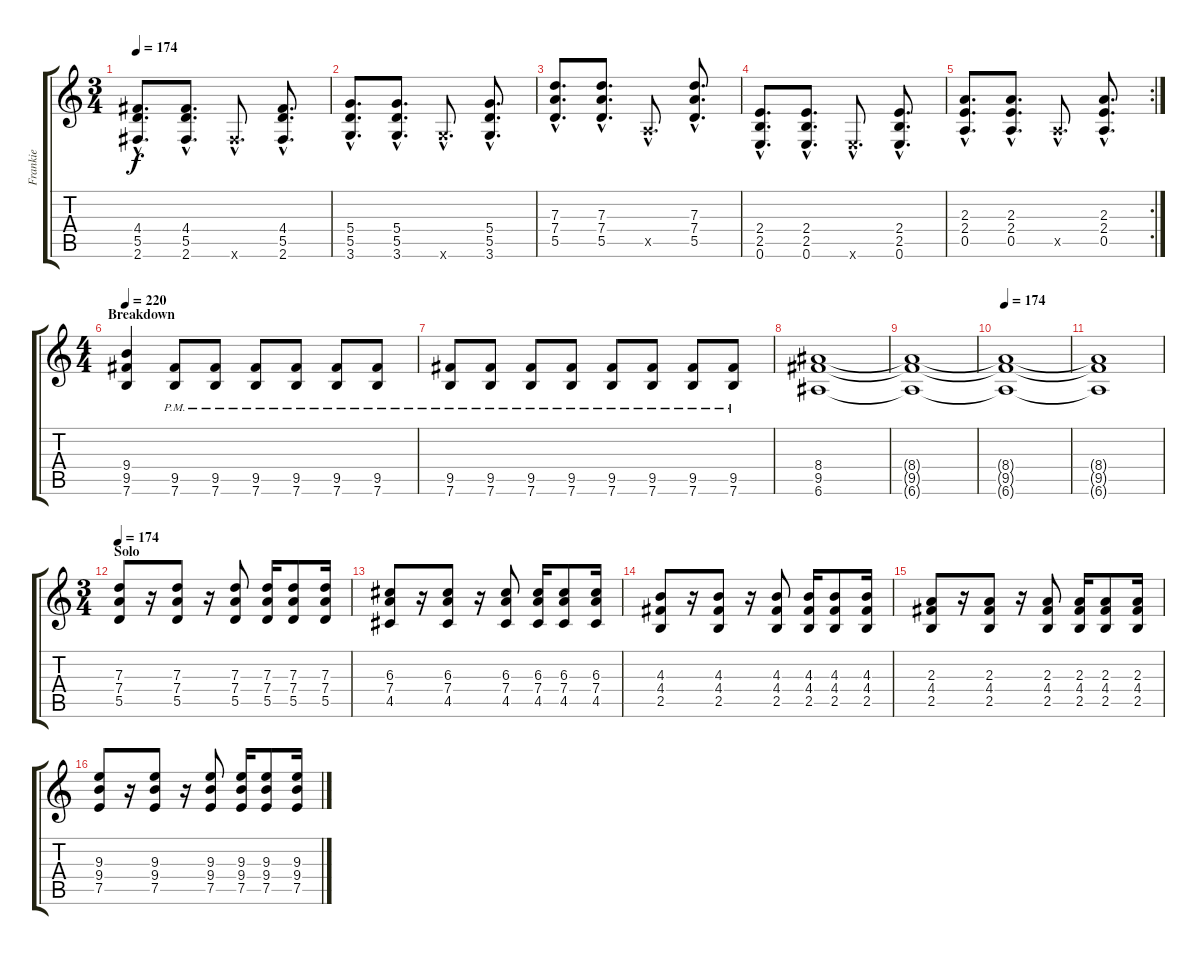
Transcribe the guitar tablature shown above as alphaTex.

\track ("Frankie" "Frankie") {instrument distortionguitar}
\staff {score tabs}
\tuning (E4 B3 G3 D3 A2 E2) {hide}
\ts (3 4)
\tempo 174
\clef g2
\ks c
(4.4{hac} 5.5{hac} 2.6{hac}).8{d dy f} (4.4{hac} 5.5{hac} 2.6{hac}).8{d} 2.6{hac x}.8{d} (4.4{hac} 5.5{hac} 2.6{hac}).8{d} |
(5.4{hac} 5.5{hac} 3.6{hac}).8{d} (5.4{hac} 5.5{hac} 3.6{hac}).8{d} 3.6{hac x}.8{d} (5.4{hac} 5.5{hac} 3.6{hac}).8{d} |
(7.3{hac} 7.4{hac} 5.5{hac}).8{d} (7.3{hac} 7.4{hac} 5.5{hac}).8{d} 0.5{hac x}.8{d} (7.3{hac} 7.4{hac} 5.5{hac}).8{d} |
(2.4{hac} 2.5{hac} 0.6{hac}).8{d} (2.4{hac} 2.5{hac} 0.6{hac}).8{d} 0.6{hac x}.8{d} (2.4{hac} 2.5{hac} 0.6{hac}).8{d} |
\rc 2
(2.3{hac} 2.4{hac} 0.5{hac}).8{d} (2.3{hac} 2.4{hac} 0.5{hac}).8{d} 0.5{hac x}.8{d} (2.3{hac} 2.4{hac} 0.5{hac}).8{d} |
\ts (4 4)
\section ("" "Breakdown")
\tempo 220
(9.4 9.5 7.6).4 (9.5{pm} 7.6{pm}).8 (9.5{pm} 7.6{pm}).8 (9.5{pm} 7.6{pm}).8 (9.5{pm} 7.6{pm}).8 (9.5{pm} 7.6{pm}).8 (9.5{pm} 7.6{pm}).8 |
(9.5{pm} 7.6{pm}).8 (9.5{pm} 7.6{pm}).8 (9.5{pm} 7.6{pm}).8 (9.5{pm} 7.6{pm}).8 (9.5{pm} 7.6{pm}).8 (9.5{pm} 7.6{pm}).8 (9.5{pm} 7.6{pm}).8 (9.5{pm} 7.6{pm}).8 |
(8.4 9.5 6.6).1 |
(8.4{t} 9.5{t} 6.6{t}).1 |
\tempo 174
(8.4{t} 9.5{t} 6.6{t}).1 |
(8.4{t} 9.5{t} 6.6{t}).1 |
\ts (3 4)
\section ("" "Solo")
\tempo 174
(7.3 7.4 5.5).8 r.16 (7.3 7.4 5.5).8 r.16 (7.3 7.4 5.5).8 (7.3 7.4 5.5).16 (7.3 7.4 5.5).8 (7.3 7.4 5.5).16 |
(6.3 7.4 4.5).8 r.16 (6.3 7.4 4.5).8 r.16 (6.3 7.4 4.5).8 (6.3 7.4 4.5).16 (6.3 7.4 4.5).8 (6.3 7.4 4.5).16 |
(4.3 4.4 2.5).8 r.16 (4.3 4.4 2.5).8 r.16 (4.3 4.4 2.5).8 (4.3 4.4 2.5).16 (4.3 4.4 2.5).8 (4.3 4.4 2.5).16 |
(2.3 4.4 2.5).8 r.16 (2.3 4.4 2.5).8 r.16 (2.3 4.4 2.5).8 (2.3 4.4 2.5).16 (2.3 4.4 2.5).8 (2.3 4.4 2.5).16 |
(9.3 9.4 7.5).8 r.16 (9.3 9.4 7.5).8 r.16 (9.3 9.4 7.5).8 (9.3 9.4 7.5).16 (9.3 9.4 7.5).8 (9.3 9.4 7.5).16
